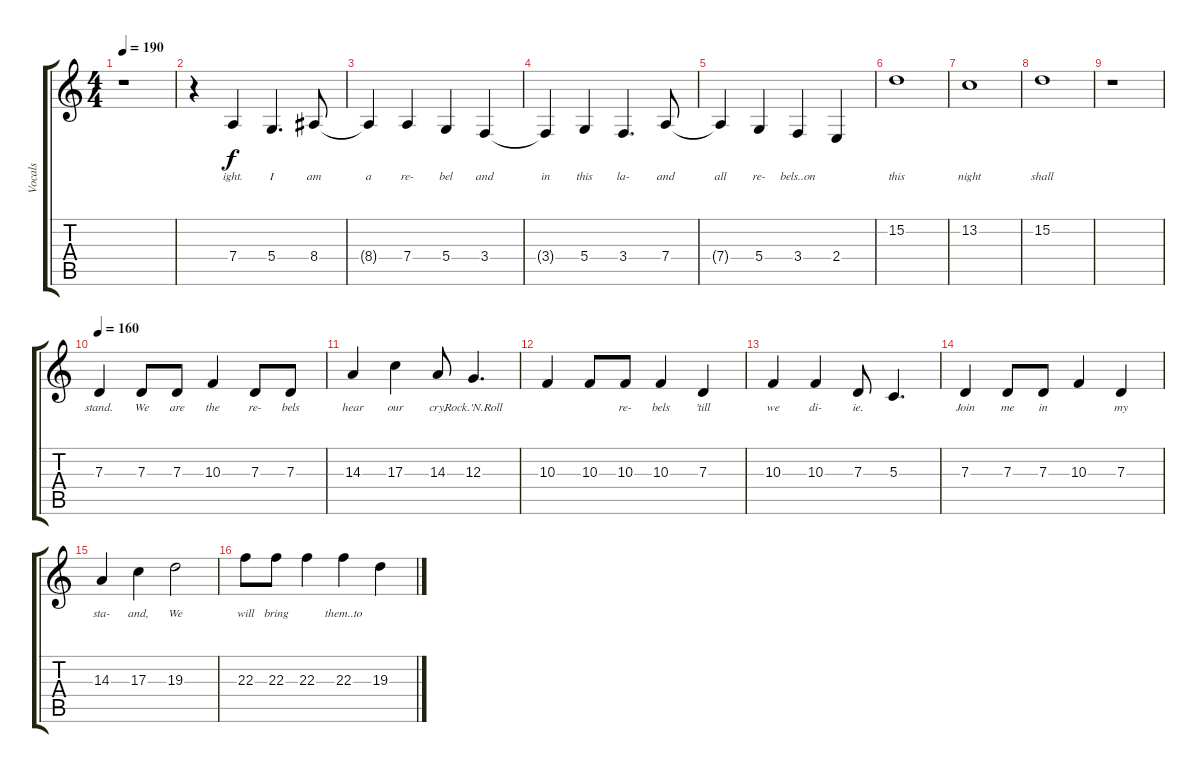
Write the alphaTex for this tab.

\track ("Vocals" "Vocals") {instrument choiraahs}
\staff {score tabs}
\tuning (E4 B3 G3 D3 A2 E2) {hide}
\ts (4 4)
\tempo 190
\clef g2
\ks c
r.1{dy f} |
r.4 7.4.4{lyrics (0 "ight.") lyrics (1 "") lyrics (2 "") lyrics (3 "") lyrics (4 "")} 5.4.4{d lyrics (0 "I") lyrics (1 "") lyrics (2 "") lyrics (3 "") lyrics (4 "")} 8.4.8{lyrics (0 "am") lyrics (1 "") lyrics (2 "") lyrics (3 "") lyrics (4 "")} |
8.4{t}.4{lyrics (0 "a") lyrics (1 "") lyrics (2 "") lyrics (3 "") lyrics (4 "")} 7.4.4{lyrics (0 "re-") lyrics (1 "") lyrics (2 "") lyrics (3 "") lyrics (4 "")} 5.4.4{lyrics (0 "bel") lyrics (1 "") lyrics (2 "") lyrics (3 "") lyrics (4 "")} 3.4.4{lyrics (0 "and") lyrics (1 "") lyrics (2 "") lyrics (3 "") lyrics (4 "")} |
3.4{t}.4{lyrics (0 "in") lyrics (1 "") lyrics (2 "") lyrics (3 "") lyrics (4 "")} 5.4.4{lyrics (0 "this") lyrics (1 "") lyrics (2 "") lyrics (3 "") lyrics (4 "")} 3.4.4{d lyrics (0 "la-") lyrics (1 "") lyrics (2 "") lyrics (3 "") lyrics (4 "")} 7.4.8{lyrics (0 "and") lyrics (1 "") lyrics (2 "") lyrics (3 "") lyrics (4 "")} |
7.4{t}.4{lyrics (0 "all") lyrics (1 "") lyrics (2 "") lyrics (3 "") lyrics (4 "")} 5.4.4{lyrics (0 "re-") lyrics (1 "") lyrics (2 "") lyrics (3 "") lyrics (4 "")} 3.4.4{lyrics (0 "bels..on") lyrics (1 "") lyrics (2 "") lyrics (3 "") lyrics (4 "")} 2.4.4{lyrics (0 "") lyrics (1 "") lyrics (2 "") lyrics (3 "") lyrics (4 "")} |
15.2.1{lyrics (0 "this") lyrics (1 "") lyrics (2 "") lyrics (3 "") lyrics (4 "")} |
13.2.1{lyrics (0 "night") lyrics (1 "") lyrics (2 "") lyrics (3 "") lyrics (4 "")} |
15.2.1{lyrics (0 "shall") lyrics (1 "") lyrics (2 "") lyrics (3 "") lyrics (4 "")} |
r.1 |
\tempo 160
7.3.4{lyrics (0 "stand.") lyrics (1 "") lyrics (2 "") lyrics (3 "") lyrics (4 "")} 7.3.8{lyrics (0 "We") lyrics (1 "") lyrics (2 "") lyrics (3 "") lyrics (4 "")} 7.3.8{lyrics (0 "are") lyrics (1 "") lyrics (2 "") lyrics (3 "") lyrics (4 "")} 10.3.4{lyrics (0 "the") lyrics (1 "") lyrics (2 "") lyrics (3 "") lyrics (4 "")} 7.3.8{lyrics (0 "re-") lyrics (1 "") lyrics (2 "") lyrics (3 "") lyrics (4 "")} 7.3.8{lyrics (0 "bels") lyrics (1 "") lyrics (2 "") lyrics (3 "") lyrics (4 "")} |
14.3.4{lyrics (0 "hear") lyrics (1 "") lyrics (2 "") lyrics (3 "") lyrics (4 "")} 17.3.4{lyrics (0 "our") lyrics (1 "") lyrics (2 "") lyrics (3 "") lyrics (4 "")} 14.3.8{lyrics (0 "cry,") lyrics (1 "") lyrics (2 "") lyrics (3 "") lyrics (4 "")} 12.3.4{d lyrics (0 "Rock.'N.Roll") lyrics (1 "") lyrics (2 "") lyrics (3 "") lyrics (4 "")} |
10.3.4{lyrics (0 "") lyrics (1 "") lyrics (2 "") lyrics (3 "") lyrics (4 "")} 10.3.8{lyrics (0 "") lyrics (1 "") lyrics (2 "") lyrics (3 "") lyrics (4 "")} 10.3.8{lyrics (0 "re-") lyrics (1 "") lyrics (2 "") lyrics (3 "") lyrics (4 "")} 10.3.4{lyrics (0 "bels") lyrics (1 "") lyrics (2 "") lyrics (3 "") lyrics (4 "")} 7.3.4{lyrics (0 "'till") lyrics (1 "") lyrics (2 "") lyrics (3 "") lyrics (4 "")} |
10.3.4{lyrics (0 "we") lyrics (1 "") lyrics (2 "") lyrics (3 "") lyrics (4 "")} 10.3.4{lyrics (0 "di-") lyrics (1 "") lyrics (2 "") lyrics (3 "") lyrics (4 "")} 7.3.8{lyrics (0 "ie.") lyrics (1 "") lyrics (2 "") lyrics (3 "") lyrics (4 "")} 5.3.4{d lyrics (0 "") lyrics (1 "") lyrics (2 "") lyrics (3 "") lyrics (4 "")} |
7.3.4{lyrics (0 "Join") lyrics (1 "") lyrics (2 "") lyrics (3 "") lyrics (4 "")} 7.3.8{lyrics (0 "me") lyrics (1 "") lyrics (2 "") lyrics (3 "") lyrics (4 "")} 7.3.8{lyrics (0 "in") lyrics (1 "") lyrics (2 "") lyrics (3 "") lyrics (4 "")} 10.3.4{lyrics (0 "") lyrics (1 "") lyrics (2 "") lyrics (3 "") lyrics (4 "")} 7.3.4{lyrics (0 "my") lyrics (1 "") lyrics (2 "") lyrics (3 "") lyrics (4 "")} |
14.3.4{lyrics (0 "sta-") lyrics (1 "") lyrics (2 "") lyrics (3 "") lyrics (4 "")} 17.3.4{lyrics (0 "and,") lyrics (1 "") lyrics (2 "") lyrics (3 "") lyrics (4 "")} 19.3.2{lyrics (0 "We") lyrics (1 "") lyrics (2 "") lyrics (3 "") lyrics (4 "")} |
22.3.8{lyrics (0 "will") lyrics (1 "") lyrics (2 "") lyrics (3 "") lyrics (4 "")} 22.3.8{lyrics (0 "bring") lyrics (1 "") lyrics (2 "") lyrics (3 "") lyrics (4 "")} 22.3.4{lyrics (0 "") lyrics (1 "") lyrics (2 "") lyrics (3 "") lyrics (4 "")} 22.3.4{lyrics (0 "them..to") lyrics (1 "") lyrics (2 "") lyrics (3 "") lyrics (4 "")} 19.3.4{lyrics (0 "") lyrics (1 "") lyrics (2 "") lyrics (3 "") lyrics (4 "")}
